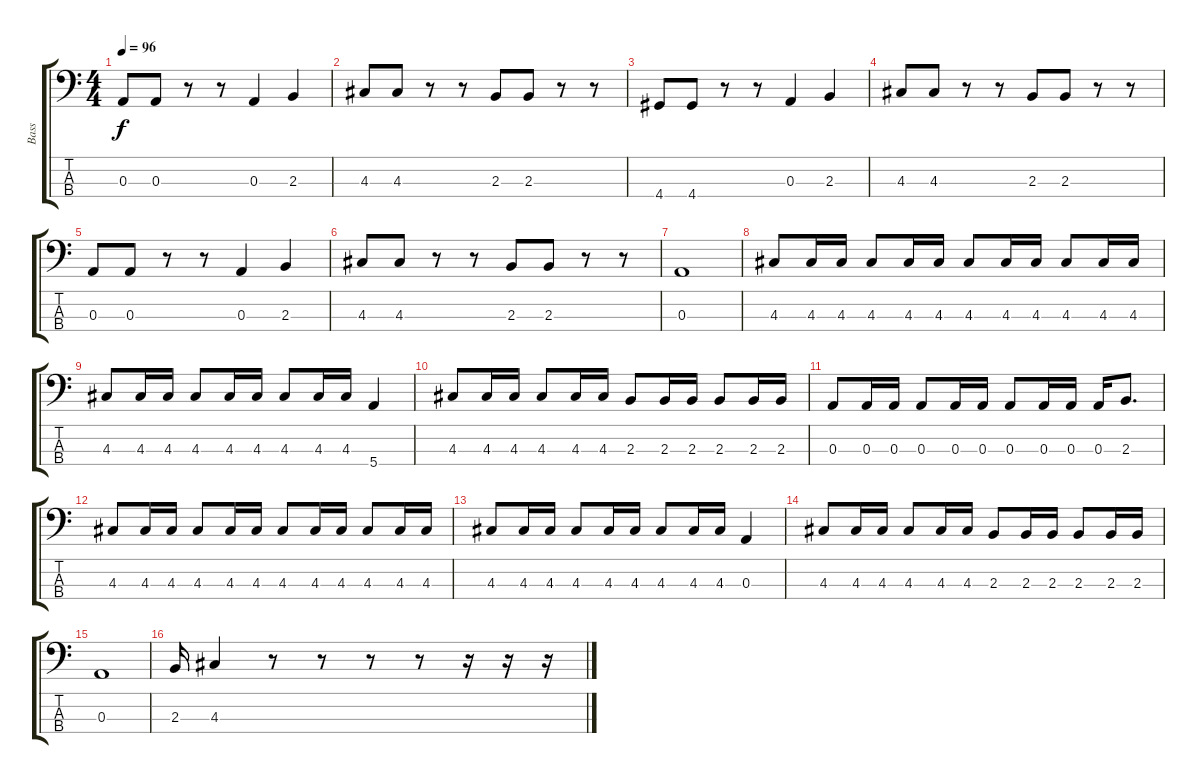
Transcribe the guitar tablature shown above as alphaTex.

\track ("Bass" "Bass") {instrument electricbassfinger}
\staff {score tabs}
\tuning (G2 D2 A1 E1) {hide}
\ts (4 4)
\tempo 96
\clef f4
\ks c
0.3.8{dy f} 0.3.8 r.8 r.8 0.3.4 2.3.4 |
4.3.8 4.3.8 r.8 r.8 2.3.8 2.3.8 r.8 r.8 |
4.4.8 4.4.8 r.8 r.8 0.3.4 2.3.4 |
4.3.8 4.3.8 r.8 r.8 2.3.8 2.3.8 r.8 r.8 |
0.3.8 0.3.8 r.8 r.8 0.3.4 2.3.4 |
4.3.8 4.3.8 r.8 r.8 2.3.8 2.3.8 r.8 r.8 |
0.3.1 |
4.3.8 4.3.16 4.3.16 4.3.8 4.3.16 4.3.16 4.3.8 4.3.16 4.3.16 4.3.8 4.3.16 4.3.16 |
4.3.8 4.3.16 4.3.16 4.3.8 4.3.16 4.3.16 4.3.8 4.3.16 4.3.16 5.4.4 |
4.3.8 4.3.16 4.3.16 4.3.8 4.3.16 4.3.16 2.3.8 2.3.16 2.3.16 2.3.8 2.3.16 2.3.16 |
0.3.8 0.3.16 0.3.16 0.3.8 0.3.16 0.3.16 0.3.8 0.3.16 0.3.16 0.3.16 2.3.8{d} |
4.3.8 4.3.16 4.3.16 4.3.8 4.3.16 4.3.16 4.3.8 4.3.16 4.3.16 4.3.8 4.3.16 4.3.16 |
4.3.8 4.3.16 4.3.16 4.3.8 4.3.16 4.3.16 4.3.8 4.3.16 4.3.16 0.3.4 |
4.3.8 4.3.16 4.3.16 4.3.8 4.3.16 4.3.16 2.3.8 2.3.16 2.3.16 2.3.8 2.3.16 2.3.16 |
0.3.1 |
2.3.16 4.3.4 r.8 r.8 r.8 r.8 r.16 r.16 r.16
